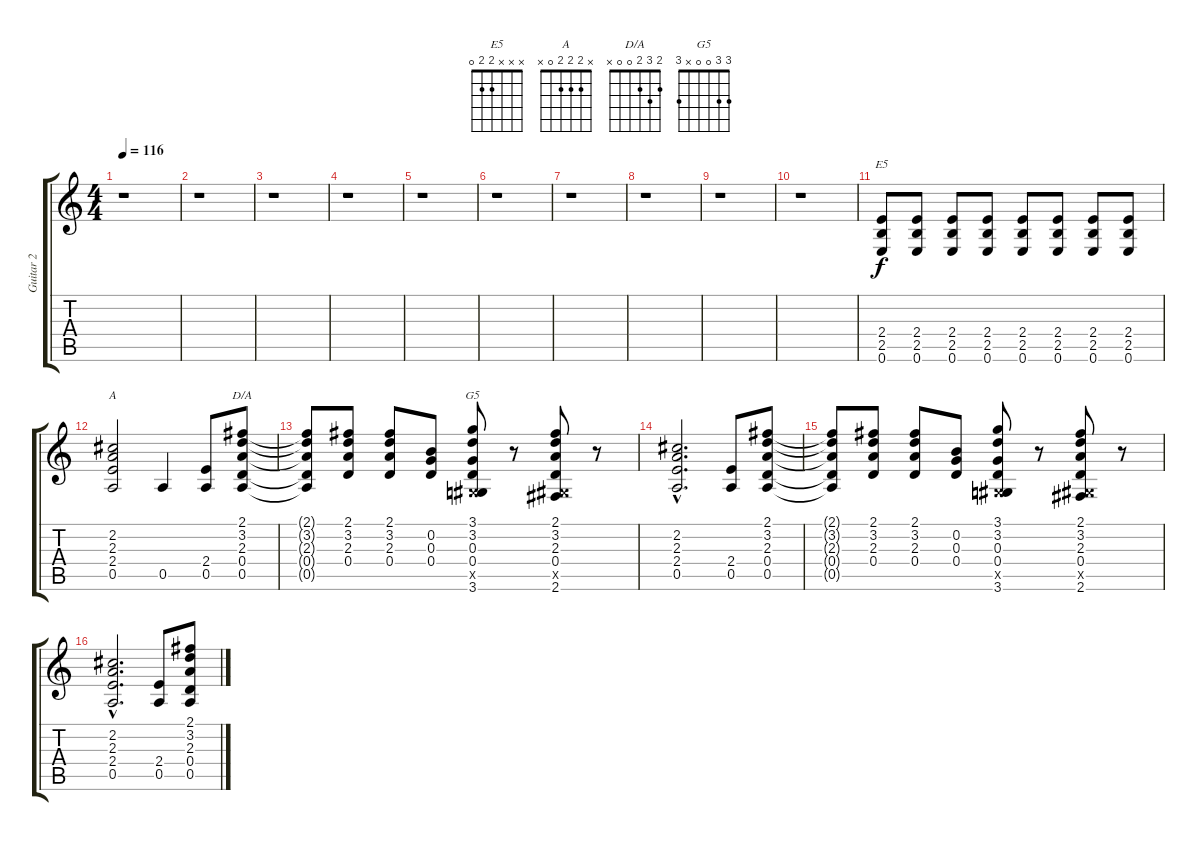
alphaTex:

\track ("Guitar 2" "Guitar 2") {instrument distortionguitar}
\staff {score tabs}
\tuning (E4 B3 G3 D3 A2 E2) {hide}
\chord ("E5" x x x 2 2 0)
\chord ("A" x 2 2 2 0 x)
\chord ("D/A" 2 3 2 0 0 x)
\chord ("G5" 3 3 0 0 x 3)
\ts (4 4)
\tempo 116
\clef g2
\ks c
r.1{dy f} |
r.1 |
r.1 |
r.1 |
r.1 |
r.1 |
r.1 |
r.1 |
r.1 |
r.1 |
(2.4 2.5 0.6).8{ch "E5"} (2.4 2.5 0.6).8 (2.4 2.5 0.6).8 (2.4 2.5 0.6).8 (2.4 2.5 0.6).8 (2.4 2.5 0.6).8 (2.4 2.5 0.6).8 (2.4 2.5 0.6).8 |
(2.2 2.3 2.4 0.5).2{ch "A"} 0.5.4 (2.4 0.5).8 (2.1 3.2 2.3 0.4 0.5).8{ch "D/A"} |
(2.1{t} 3.2{t} 2.3{t} 0.4{t} 0.5{t}).8 (2.1 3.2 2.3 0.4).8 (2.1 3.2 2.3 0.4).8 (0.2 0.3 0.4).8 (3.1 3.2 0.3 0.4 -1.5{x} 3.6).8{ch "G5"} r.8 (2.1 3.2 2.3 0.4 -1.5{x} 2.6).8 r.8 |
(2.2{hac} 2.3{hac} 2.4{hac} 0.5{hac}).2{d} (2.4 0.5).8 (2.1 3.2 2.3 0.4 0.5).8 |
(2.1{t} 3.2{t} 2.3{t} 0.4{t} 0.5{t}).8 (2.1 3.2 2.3 0.4).8 (2.1 3.2 2.3 0.4).8 (0.2 0.3 0.4).8 (3.1 3.2 0.3 0.4 -1.5{x} 3.6).8 r.8 (2.1 3.2 2.3 0.4 -1.5{x} 2.6).8 r.8 |
(2.2{hac} 2.3{hac} 2.4{hac} 0.5{hac}).2{d} (2.4 0.5).8 (2.1 3.2 2.3 0.4 0.5).8
